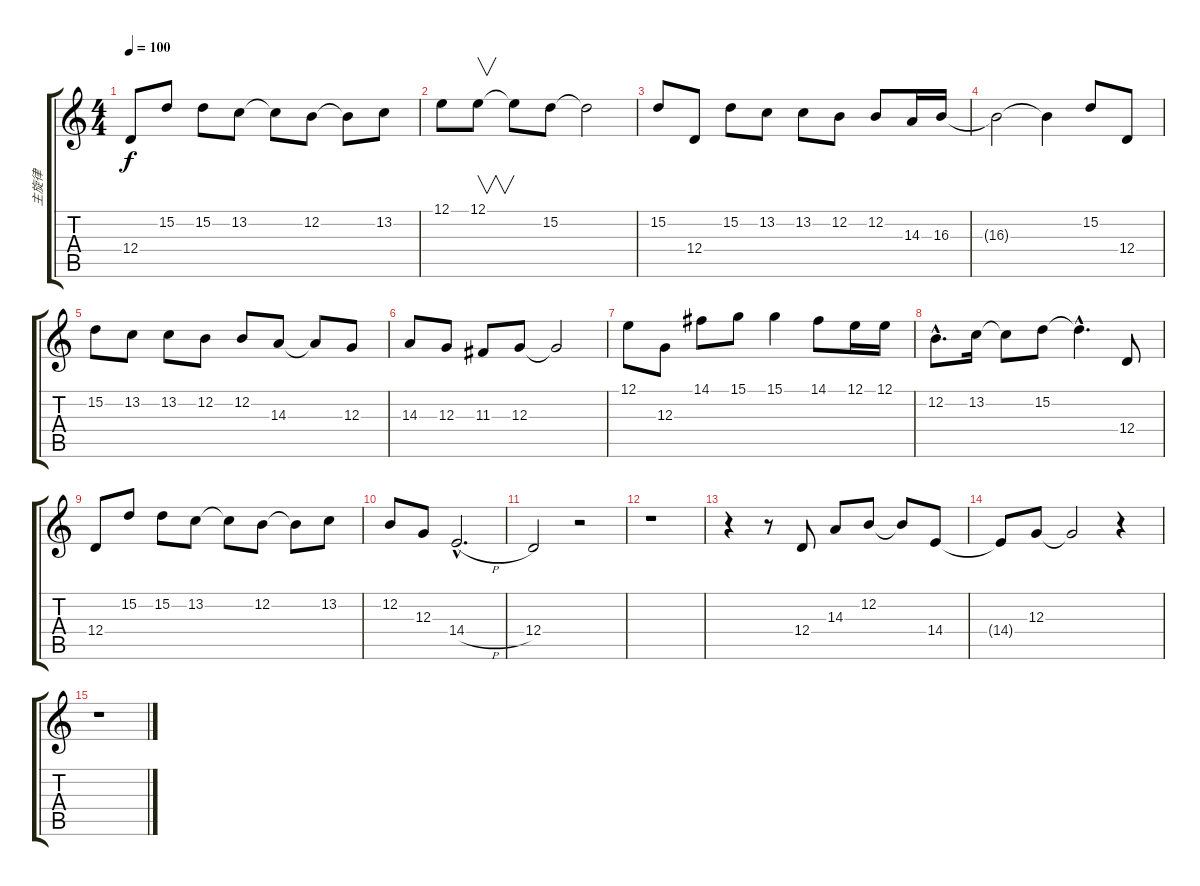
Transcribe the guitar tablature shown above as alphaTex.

\track ("主旋律" "主旋律") {instrument sopranosax}
\staff {score tabs}
\tuning (E4 B3 G3 D3 A2 E2) {hide}
\ts (4 4)
\tempo 100
\clef g2
\ks c
12.4.8{dy f} 15.2.8 15.2.8 13.2.8 13.2{t}.8 12.2.8 12.2{t}.8 13.2.8 |
12.1.8 12.1.8{v} 12.1{t}.8 15.2.8 15.2{t}.2 |
15.2.8 12.4.8 15.2.8 13.2.8 13.2.8 12.2.8 12.2.8 14.3.16 16.3.16 |
16.3{t}.2 16.3{t}.4 15.2.8 12.4.8 |
15.2.8 13.2.8 13.2.8 12.2.8 12.2.8 14.3.8 14.3{t}.8 12.3.8 |
14.3.8 12.3.8 11.3.8 12.3.8 12.3{t}.2 |
12.1.8 12.3.8 14.1.8 15.1.8 15.1.4 14.1.8 12.1.16 12.1.16 |
12.2{hac}.8{d} 13.2.16 13.2{t}.8 15.2.8 15.2{hac t}.4{d} 12.4.8 |
12.4.8 15.2.8 15.2.8 13.2.8 13.2{t}.8 12.2.8 12.2{t}.8 13.2.8 |
12.2.8 12.3.8 14.4{h hac}.2{d} |
12.4.2 r.2 |
r.1 |
r.4 r.8 12.4.8 14.3.8 12.2.8 12.2{t}.8 14.4.8 |
14.4{t}.8 12.3.8 12.3{t}.2 r.4 |
r.1
